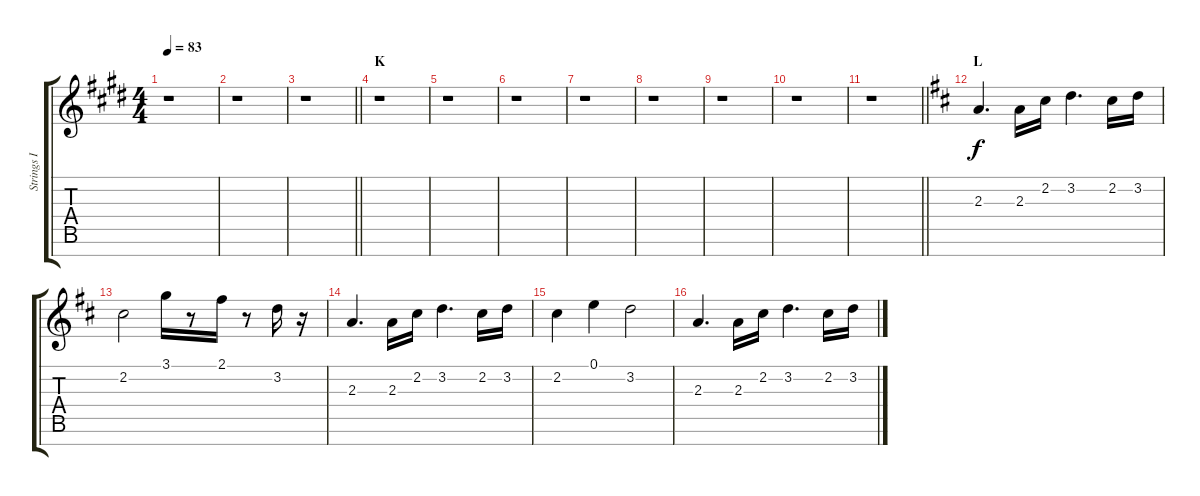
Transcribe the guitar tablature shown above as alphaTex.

\track ("Strings I" "Strings I") {instrument stringensemble1}
\staff {score tabs}
\tuning (E5 B4 G4 D4 A3 E3 B2) {hide}
\ts (4 4)
\tempo 83
\clef g2
\ks e
r.1{dy f} |
r.1 |
\barLineRight lightlight
r.1 |
\section ("" "K")
r.1 |
r.1 |
r.1 |
r.1 |
r.1 |
r.1 |
r.1 |
\barLineRight lightlight
r.1 |
\section ("" "L")
\ks d
2.3.4{d} 2.3.16 2.2.16 3.2.4{d} 2.2.16 3.2.16 |
2.2.2 3.1.16 r.8 2.1.16 r.8 3.2.16 r.16 |
2.3.4{d} 2.3.16 2.2.16 3.2.4{d} 2.2.16 3.2.16 |
2.2.4 0.1.4 3.2.2 |
2.3.4{d} 2.3.16 2.2.16 3.2.4{d} 2.2.16 3.2.16
